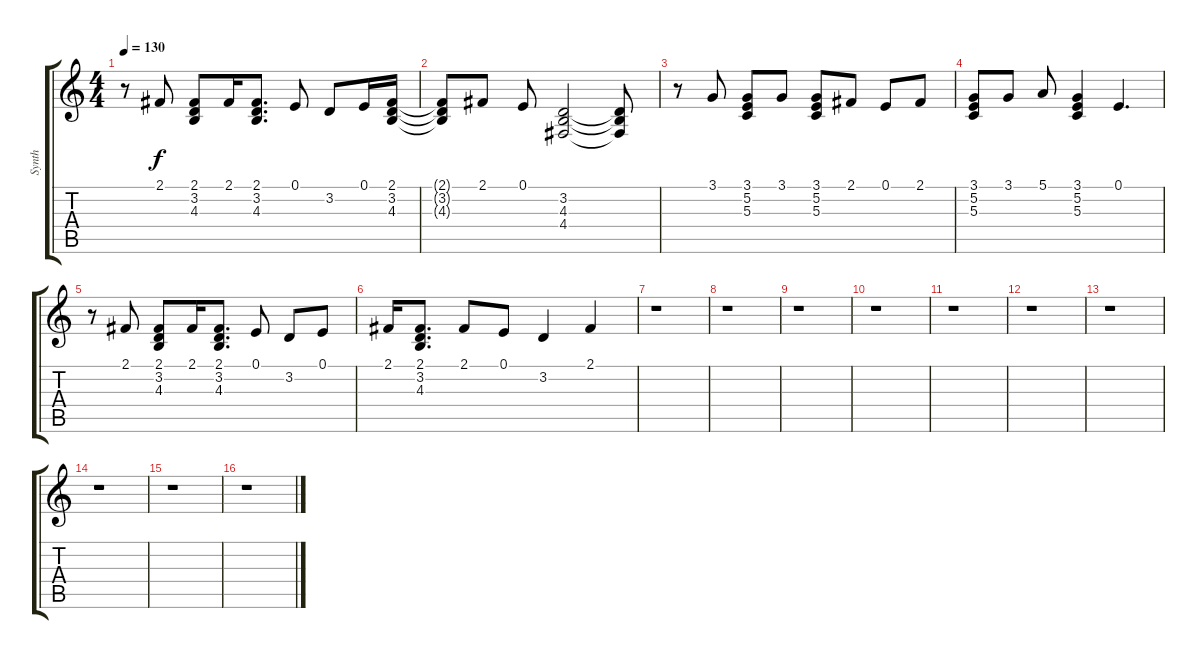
\track ("Synth" "Synth") {instrument pad3polysynth}
\staff {score tabs}
\tuning (E4 B3 G3 D3 A2 E2) {hide}
\ts (4 4)
\tempo 130
\clef g2
\ks c
r.8{dy f} 2.1.8 (2.1 3.2 4.3).8 2.1.16 (2.1 3.2 4.3).8{d} 0.1.8 3.2.8 0.1.16 (2.1 3.2 4.3).16 |
(2.1{t} 3.2{t} 4.3{t}).8 2.1.8 0.1.8 (3.2 4.3 4.4).2 (3.2{t} 4.3{t} 4.4{t}).8 |
r.8 3.1.8 (3.1 5.2 5.3).8 3.1.8 (3.1 5.2 5.3).8 2.1.8 0.1.8 2.1.8 |
(3.1 5.2 5.3).8 3.1.8 5.1.8 (3.1 5.2 5.3).4 0.1.4{d} |
r.8 2.1.8 (2.1 3.2 4.3).8 2.1.16 (2.1 3.2 4.3).8{d} 0.1.8 3.2.8 0.1.8 |
2.1.16 (2.1 3.2 4.3).8{d} 2.1.8 0.1.8 3.2.4 2.1.4 |
r.1 |
r.1 |
r.1 |
r.1 |
r.1 |
r.1 |
r.1 |
r.1 |
r.1 |
r.1
